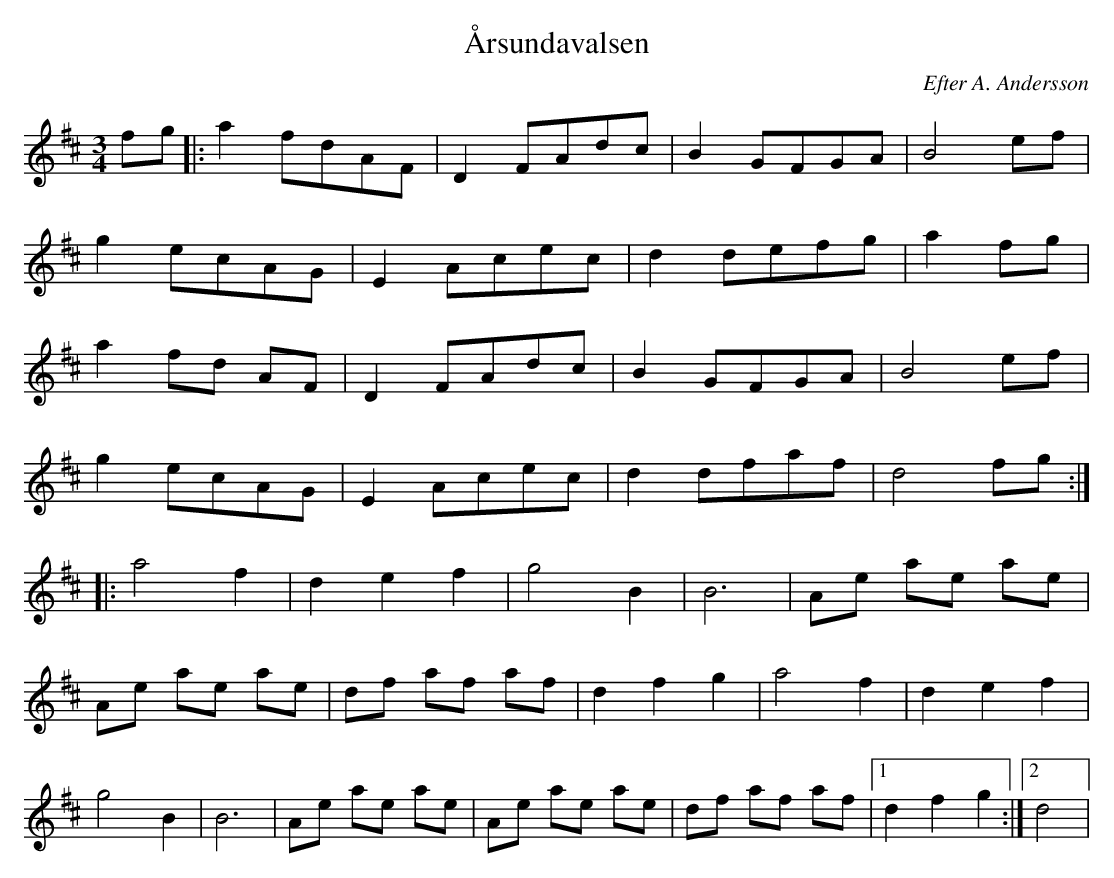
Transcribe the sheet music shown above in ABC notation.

X:1
T:Årsundavalsen
O: Efter A. Andersson
M: 3/4
L: 18
V: S1 clef=treble
K: D % key signature
fg|:a2 fdAF | D2 FAdc | B2 GFGA | B4 ef |
 g2 ecAG | E2 Acec | d2 defg | a2 fg |
a2 fd AF | D2 FAdc | B2 GFGA | B4 ef |
 g2 ecAG | E2 Acec | d2 dfaf | d4 fg :|
|:a4 f2 | d2 e2 f2 | g4 B2 | B6 |Ae ae ae |
 Ae ae ae | df af af | d2 f2 g2| a4 f2 |d2 e2 f2 |
g4 B2 | B6 | Ae ae ae | Ae ae ae | df af af |1 d2 f2 g2 :|2 d4|
